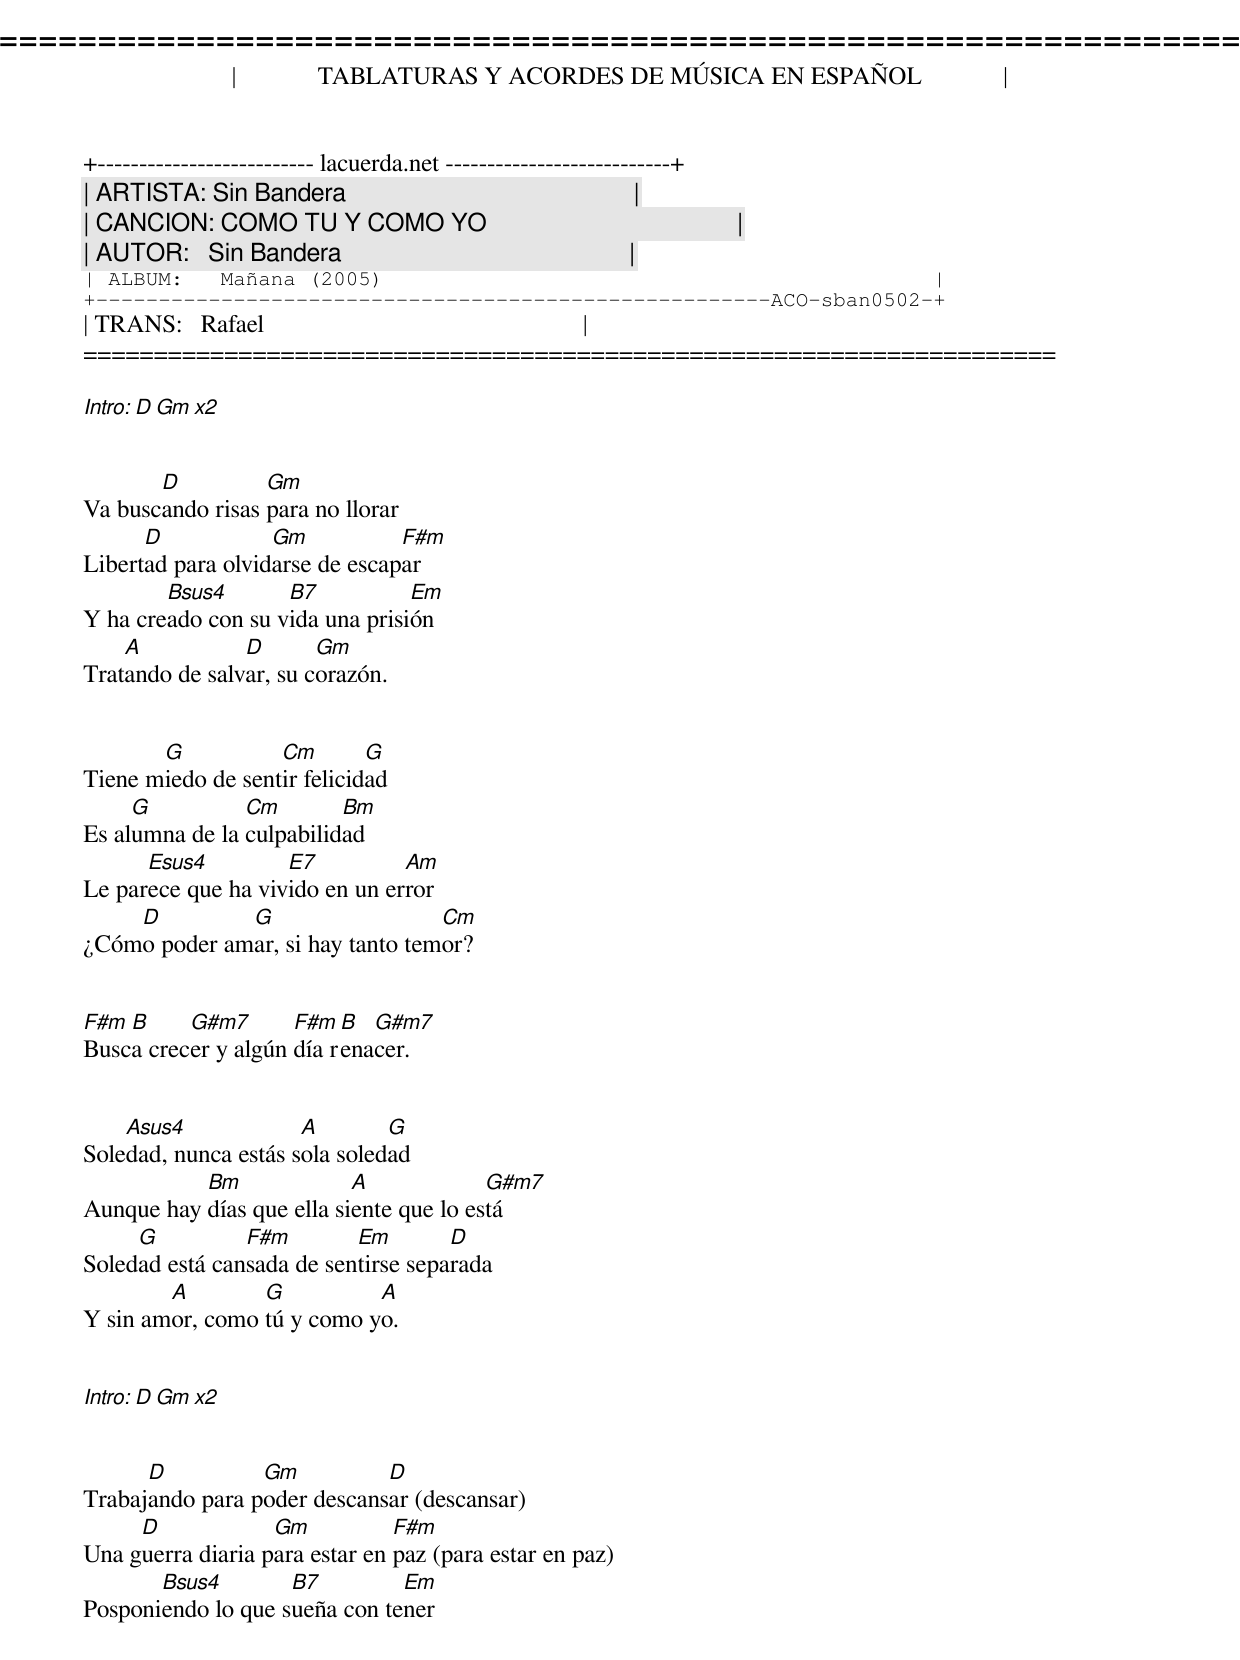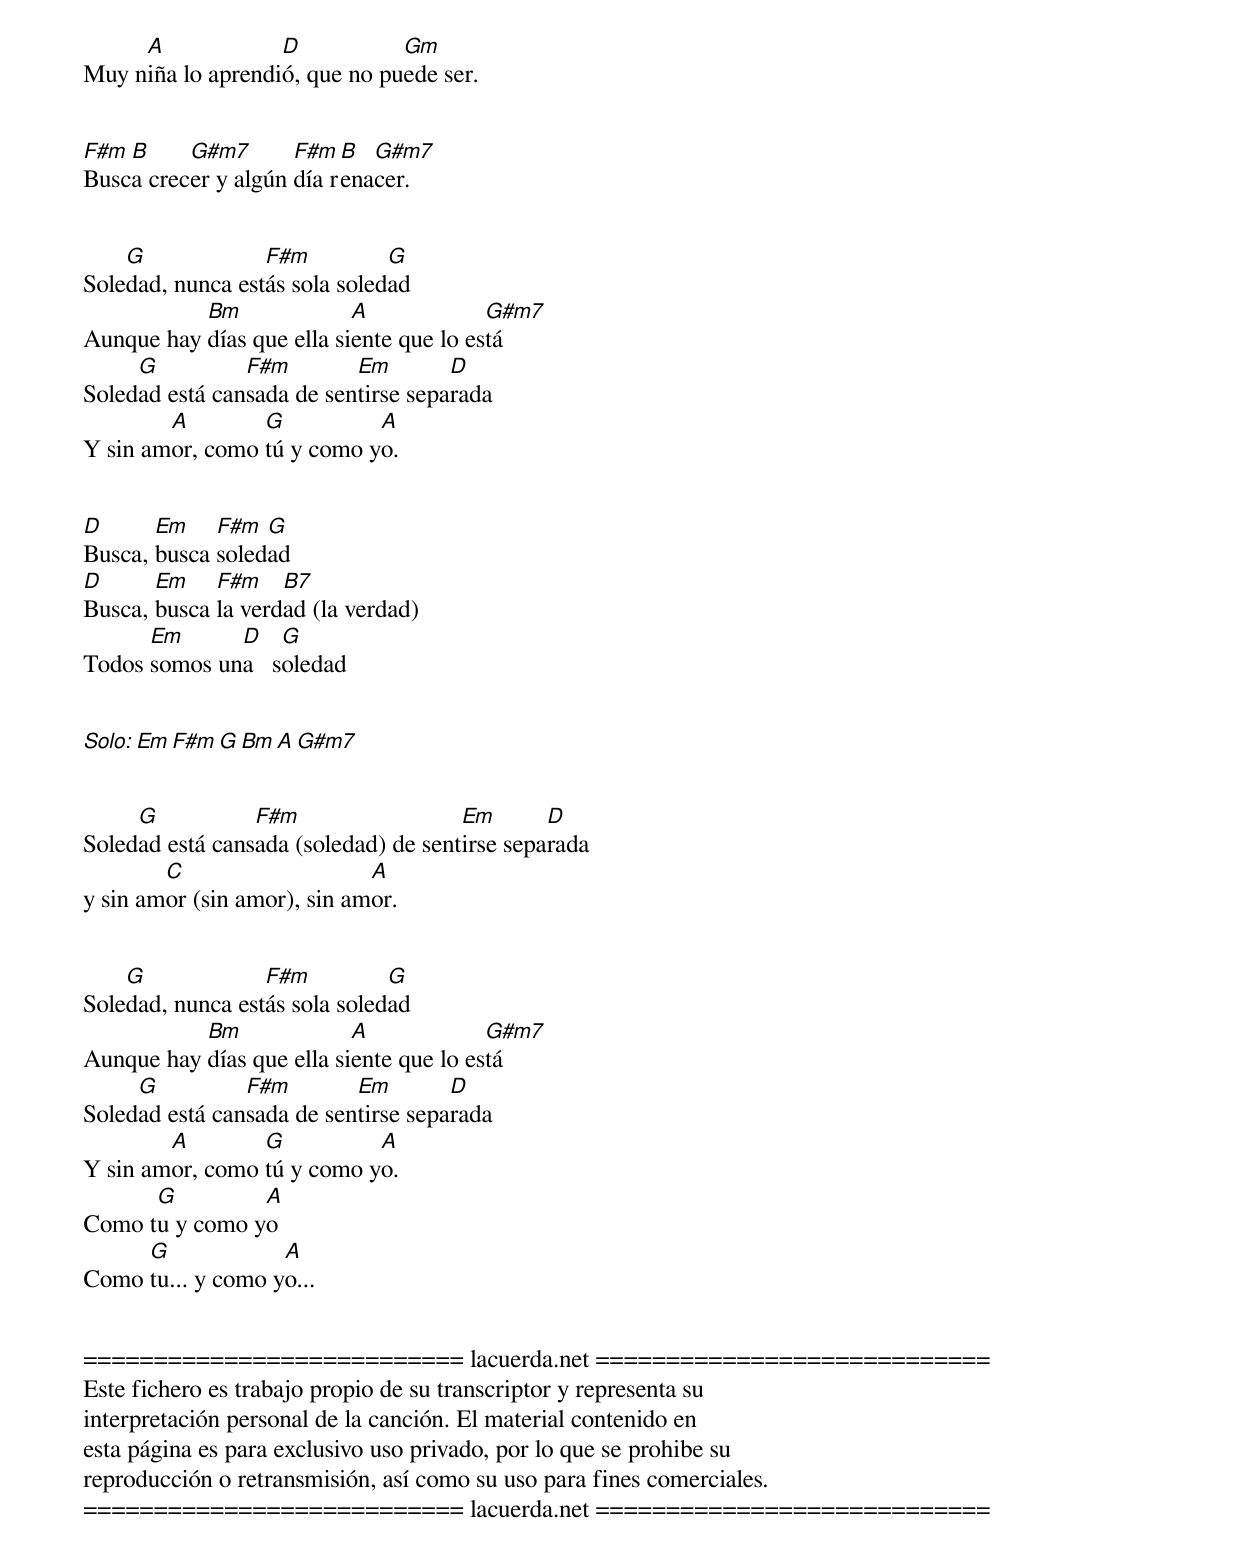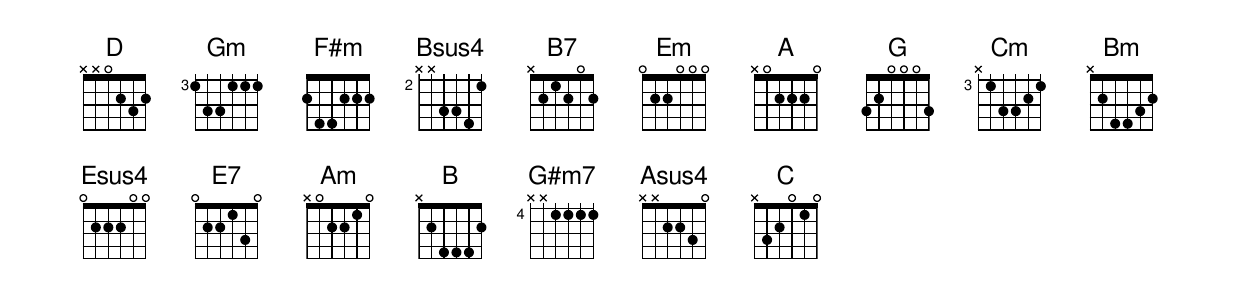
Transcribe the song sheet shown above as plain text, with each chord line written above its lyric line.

=====================================================================
|             TABLATURAS Y ACORDES DE MÚSICA EN ESPAÑOL             |
+-------------------------- lacuerda.net ---------------------------+
| ARTISTA: Sin Bandera                                              |
| CANCION: COMO TU Y COMO YO                                        |
| AUTOR:   Sin Bandera                                              |
| ALBUM:   Mañana (2005)                                            |
+------------------------------------------------------ACO-sban0502-+
| TRANS:   Rafael                                                   |
=====================================================================

Intro: D Gm x2


       D          Gm
Va buscando risas para no llorar
      D            Gm           F#m
Libertad para olvidarse de escapar
        Bsus4       B7           Em
Y ha creado con su vida una prisión
    A           D       Gm
Tratando de salvar, su corazón.


       G           Cm        G
Tiene miedo de sentir felicidad
     G          Cm        Bm
Es alumna de la culpabilidad
      Esus4         E7          Am
Le parece que ha vivido en un error
    D         G                   Cm
¿Cómo poder amar, si hay tanto temor?


F#m B     G#m7       F#m  B  G#m7
Busca crecer y algún día renacer.


    Asus4             A        G
Soledad, nunca estás sola soledad
           Bm              A             G#m7
Aunque hay días que ella siente que lo está
     G          F#m        Em        D
Soledad está cansada de sentirse separada
        A        G          A
Y sin amor, como tú y como yo.


Intro: D Gm x2


      D          Gm          D
Trabajando para poder descansar (descansar)
     D             Gm           F#m
Una guerra diaria para estar en paz (para estar en paz)
       Bsus4        B7         Em
Posponiendo lo que sueña con tener
     A             D           Gm
Muy niña lo aprendió, que no puede ser.


F#m B     G#m7       F#m  B  G#m7
Busca crecer y algún día renacer.


    G             F#m          G
Soledad, nunca estás sola soledad
           Bm              A             G#m7
Aunque hay días que ella siente que lo está
     G          F#m        Em        D
Soledad está cansada de sentirse separada
        A        G          A
Y sin amor, como tú y como yo.


D      Em    F#m  G
Busca, busca soledad
D      Em    F#m    B7
Busca, busca la verdad (la verdad)
      Em      D    G
Todos somos una   soledad


Solo: Em F#m G Bm A G#m7


     G           F#m                  Em       D
Soledad está cansada (soledad) de sentirse separada
        C                    A
y sin amor (sin amor), sin amor.


    G             F#m          G
Soledad, nunca estás sola soledad
           Bm              A             G#m7
Aunque hay días que ella siente que lo está
     G          F#m        Em        D
Soledad está cansada de sentirse separada
        A        G          A
Y sin amor, como tú y como yo.
      G         A
Como tu y como yo
     G             A
Como tu... y como yo...


=========================== lacuerda.net ============================
Este fichero es trabajo propio de su transcriptor y representa su
interpretación personal de la canción. El material contenido en
esta página es para exclusivo uso privado, por lo que se prohibe su
reproducción o retransmisión, así como su uso para fines comerciales.
=========================== lacuerda.net ============================
